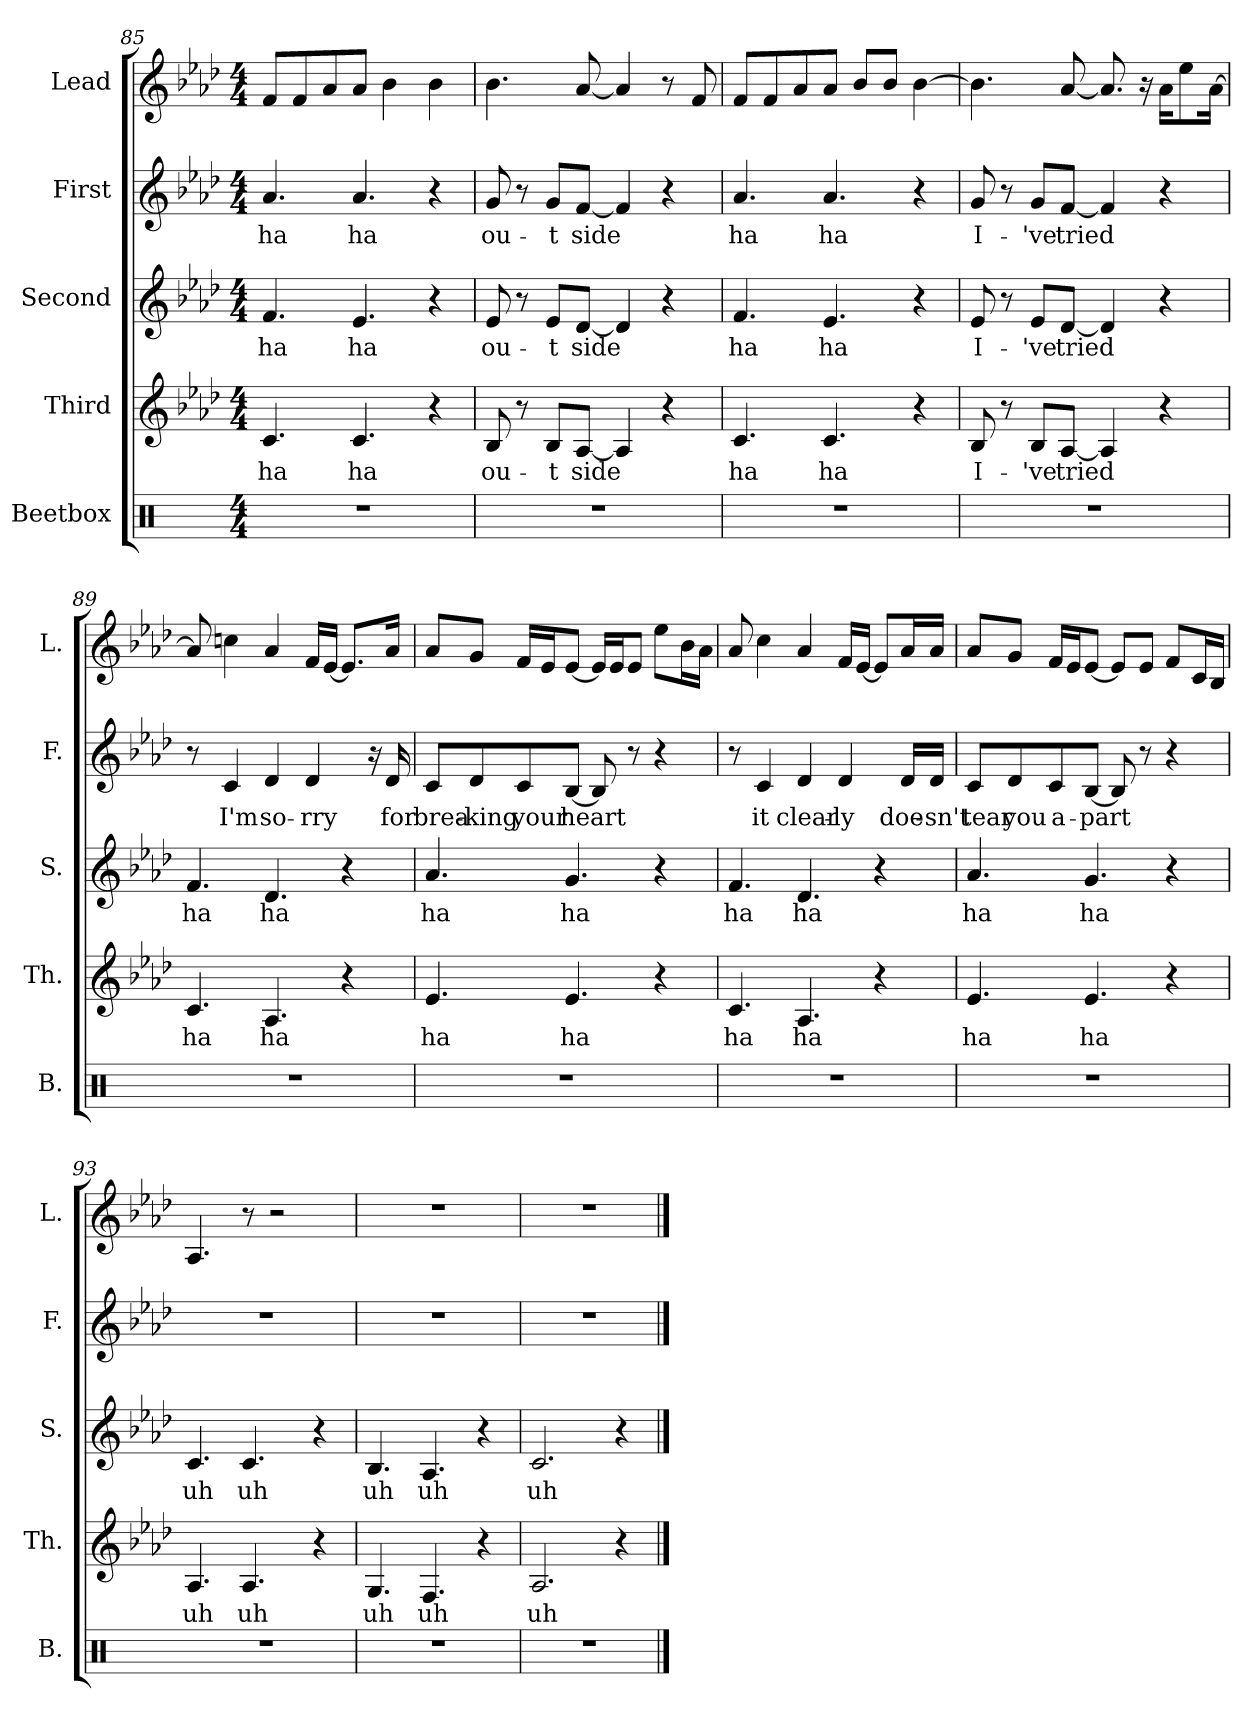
**kern	**kern	**text	**kern	**text	**kern	**text	**kern
*part5	*part4	*part4	*part3	*part3	*part2	*part2	*part1
*staff5	*staff4	*staff4	*staff3	*staff3	*staff2	*staff2	*staff1
*I"Beetbox	*I"Third	*	*I"Second	*	*I"First	*	*I"Lead
*I'B.	*I'Th.	*	*I'S.	*	*I'F.	*	*I'L.
*clefX	*clefG2	*	*clefG2	*	*clefG2	*	*clefG2
*k[]	*k[b-e-a-d-]	*	*k[b-e-a-d-]	*	*k[b-e-a-d-]	*	*k[b-e-a-d-]
*M4/4	*M4/4	*	*M4/4	*	*M4/4	*	*M4/4
=85	=85	=85	=85	=85	=85	=85	=85
1r	4.c/	ha	4.f/	ha	4.a-/	ha	8f/L
.	.	.	.	.	.	.	8f/
.	.	.	.	.	.	.	8a-/
.	4.c/	ha	4.e-/	ha	4.a-/	ha	8a-/J
.	.	.	.	.	.	.	4b-\
.	4r	.	4r	.	4r	.	4b-\
!!LO:PB:g=z
=86	=86	=86	=86	=86	=86	=86	=86
1r	8B-/	ou-	8e-/	ou-	8g/	ou-	4.b-\
.	8r	.	8r	.	8r	.	.
.	8B-/L	-t	8e-/L	-t	8g/L	-t	.
.	[8A-/J	side	[8d-/J	side	[8f/J	side	[8a-/
.	4A-/]	.	4d-/]	.	4f/]	.	4a-/]
.	4r	.	4r	.	4r	.	8r
.	.	.	.	.	.	.	8f/
=87	=87	=87	=87	=87	=87	=87	=87
1r	4.c/	ha	4.f/	ha	4.a-/	ha	8f/L
.	.	.	.	.	.	.	8f/
.	.	.	.	.	.	.	8a-/
.	4.c/	ha	4.e-/	ha	4.a-/	ha	8a-/J
.	.	.	.	.	.	.	8b-/L
.	.	.	.	.	.	.	8b-/J
.	4r	.	4r	.	4r	.	[4b-\
=88	=88	=88	=88	=88	=88	=88	=88
1r	8B-/	I-	8e-/	I-	8g/	I-	4.b-\]
.	8r	.	8r	.	8r	.	.
.	8B-/L	-'ve	8e-/L	-'ve	8g/L	-'ve	.
.	[8A-/J	tried	[8d-/J	tried	[8f/J	tried	[8a-/
.	4A-/]	.	4d-/]	.	4f/]	.	8.a-/]
.	.	.	.	.	.	.	16r
.	4r	.	4r	.	4r	.	16a-\KL
.	.	.	.	.	.	.	8ee-\
.	.	.	.	.	.	.	[16a-\Jk
=89	=89	=89	=89	=89	=89	=89	=89
1r	4.c/	ha	4.f/	ha	8r	.	8a-/]
.	.	.	.	.	4c/	I'm	4ccn\
.	4.A-/	ha	4.d-/	ha	4d-/	so-	4a-/
.	.	.	.	.	4d-/	-rry	16f/LL
.	.	.	.	.	.	.	[16e-/JJ
.	4r	.	4r	.	.	.	8.e-/L]
.	.	.	.	.	16r	.	.
.	.	.	.	.	16d-/	for	16a-/Jk
!!LO:LB:g=z
=90	=90	=90	=90	=90	=90	=90	=90
1r	4.e-/	ha	4.a-/	ha	8c/L	brea-	8a-/L
.	.	.	.	.	8d-/	-king	8g/J
.	.	.	.	.	8c/	your	16f/LL
.	.	.	.	.	.	.	16e-/J
.	4.e-/	ha	4.g/	ha	[8B-/J	heart	[8e-/J
.	.	.	.	.	8B-/]	.	16e-/LL]
.	.	.	.	.	.	.	16e-/J
.	.	.	.	.	8r	.	8e-/J
.	4r	.	4r	.	4r	.	8ee-\L
.	.	.	.	.	.	.	16b-\L
.	.	.	.	.	.	.	16a-\JJ
=91	=91	=91	=91	=91	=91	=91	=91
1r	4.c/	ha	4.f/	ha	8r	.	8a-/
.	.	.	.	.	4c/	it	4cc\
.	4.A-/	ha	4.d-/	ha	4d-/	clear-	4a-/
.	.	.	.	.	4d-/	-ly	16f/LL
.	.	.	.	.	.	.	[16e-/JJ
.	4r	.	4r	.	.	.	8e-/L]
.	.	.	.	.	16d-/LL	doe-	16a-/L
.	.	.	.	.	16d-/JJ	-sn't	16a-/JJ
=92	=92	=92	=92	=92	=92	=92	=92
1r	4.e-/	ha	4.a-/	ha	8c/L	tear	8a-/L
.	.	.	.	.	8d-/	you	8g/J
.	.	.	.	.	8c/	a-	16f/LL
.	.	.	.	.	.	.	16e-/J
.	4.e-/	ha	4.g/	ha	[8B-/J	-part	[8e-/J
.	.	.	.	.	8B-/]	.	8e-/L]
.	.	.	.	.	8r	.	8e-/J
.	4r	.	4r	.	4r	.	8f/L
.	.	.	.	.	.	.	16c/L
.	.	.	.	.	.	.	16B-/JJ
!!LO:PB:g=z
=93	=93	=93	=93	=93	=93	=93	=93
1r	4.A-/	uh	4.c/	uh	1r	.	4.A-/
.	4.A-/	uh	4.c/	uh	.	.	8r
.	.	.	.	.	.	.	2r
.	4r	.	4r	.	.	.	.
=94	=94	=94	=94	=94	=94	=94	=94
1r	4.G/	uh	4.B-/	uh	1r	.	1r
.	4.F/	uh	4.A-/	uh	.	.	.
.	4r	.	4r	.	.	.	.
=95	=95	=95	=95	=95	=95	=95	=95
1r	2.A-/	uh	2.c/	uh	1r	.	1r
.	4r	.	4r	.	.	.	.
==	==	==	==	==	==	==	==
*-	*-	*-	*-	*-	*-	*-	*-
